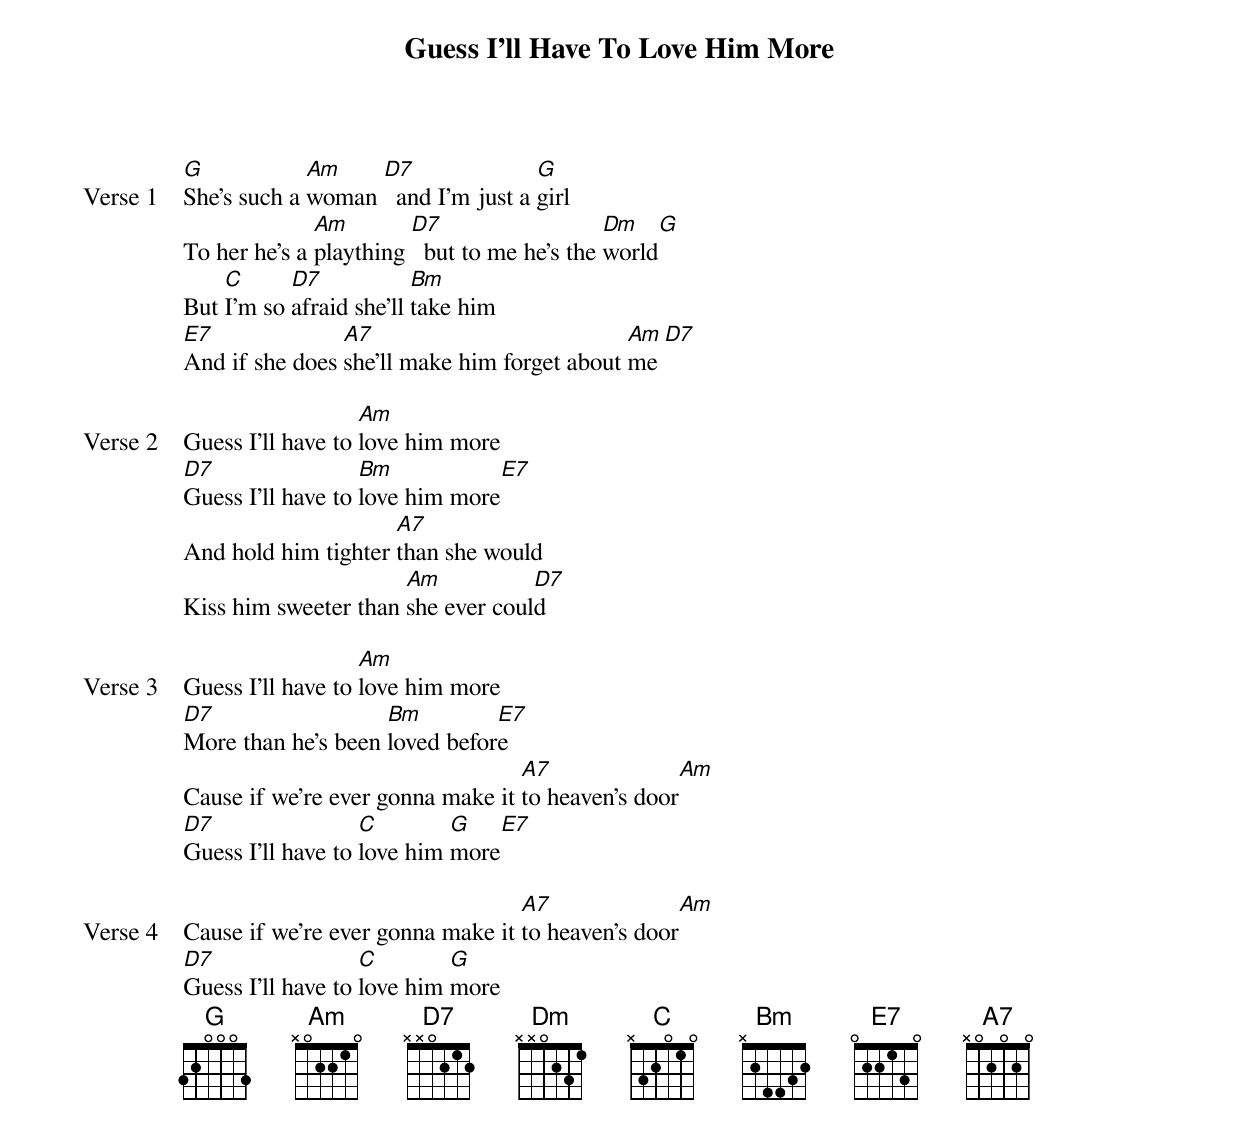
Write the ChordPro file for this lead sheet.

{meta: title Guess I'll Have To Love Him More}
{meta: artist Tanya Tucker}
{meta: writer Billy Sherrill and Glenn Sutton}

{start_of_verse: Verse 1}
[G]She's such a [Am]woman [D7]  and I'm just a [G]girl
To her he's a [Am]plaything [D7]  but to me he's the [Dm]world[G]
But [C]I'm so [D7]afraid she'll [Bm]take him
[E7]And if she does [A7]she'll make him forget about [Am]me [D7]
{end_of_verse}

{start_of_verse: Verse 2}
Guess I'll have to [Am]love him more
[D7]Guess I'll have to [Bm]love him more[E7]
And hold him tighter [A7]than she would
Kiss him sweeter than [Am]she ever coul[D7]d
{end_of_verse}

{start_of_verse: Verse 3}
Guess I'll have to [Am]love him more
[D7]More than he's been [Bm]loved befor[E7]e
Cause if we're ever gonna make it [A7]to heaven's door[Am]
[D7]Guess I'll have to [C]love him [G]more[E7]
{end_of_verse}

{start_of_verse: Verse 4}
Cause if we're ever gonna make it [A7]to heaven's door[Am]
[D7]Guess I'll have to [C]love him [G]more
{end_of_verse}
